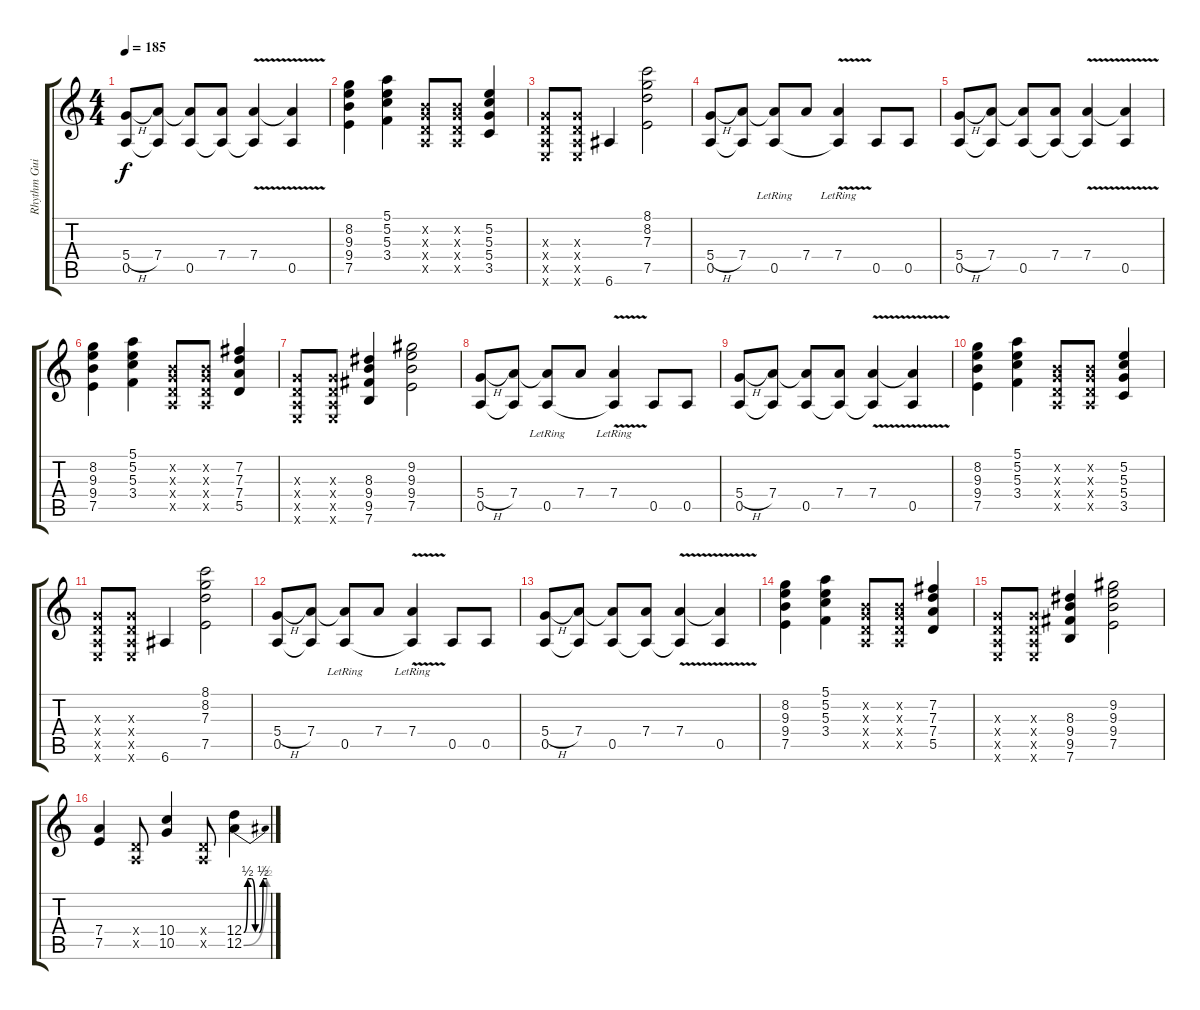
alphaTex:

\track ("Rhythm Guitar 2" "Rhythm Gui") {instrument distortionguitar}
\staff {score tabs}
\tuning (E4 B3 G3 D3 A2 E2) {hide}
\ts (4 4)
\tempo 185
\clef g2
\ks c
(5.4{h} 0.5).8{dy f} (7.4 0.5{t}).8 (7.4{t} 0.5).8 (7.4 0.5{t}).8 (7.4{v} 0.5{t}).4 (7.4{t} 0.5).4 |
(8.2 9.3 9.4 7.5).4 (5.1 5.2 5.3 3.4).4 (0.2{x} 0.3{x} 0.4{x} 0.5{x}).8 (0.2{x} 0.3{x} 0.4{x} 0.5{x}).8 (5.2 5.3 5.4 3.5).4 |
(0.3{x} 0.4{x} 0.5{x} 0.6{x}).8 (0.3{x} 0.4{x} 0.5{x} 0.6{x}).8 6.6.4 (8.1 8.2 7.3 7.5).2 |
(5.4{h} 0.5).8 (7.4 0.5{t}).8 (7.4{t} 0.5{lr}).8 7.4.8 (7.4{v lr} 0.5{t}).4 0.5.8 0.5.8 |
(5.4{h} 0.5).8 (7.4 0.5{t}).8 (7.4{t} 0.5).8 (7.4 0.5{t}).8 (7.4{v} 0.5{t}).4 (7.4{t} 0.5).4 |
(8.2 9.3 9.4 7.5).4 (5.1 5.2 5.3 3.4).4 (0.2{x} 0.3{x} 0.4{x} 0.5{x}).8 (0.2{x} 0.3{x} 0.4{x} 0.5{x}).8 (7.2 7.3 7.4 5.5).4 |
(0.3{x} 0.4{x} 0.5{x} 0.6{x}).8 (0.3{x} 0.4{x} 0.5{x} 0.6{x}).8 (8.3 9.4 9.5 7.6).4 (9.2 9.3 9.4 7.5).2 |
(5.4{h} 0.5).8 (7.4 0.5{t}).8 (7.4{t} 0.5{lr}).8 7.4.8 (7.4{v lr} 0.5{t}).4 0.5.8 0.5.8 |
(5.4{h} 0.5).8 (7.4 0.5{t}).8 (7.4{t} 0.5).8 (7.4 0.5{t}).8 (7.4{v} 0.5{t}).4 (7.4{t} 0.5).4 |
(8.2 9.3 9.4 7.5).4 (5.1 5.2 5.3 3.4).4 (0.2{x} 0.3{x} 0.4{x} 0.5{x}).8 (0.2{x} 0.3{x} 0.4{x} 0.5{x}).8 (5.2 5.3 5.4 3.5).4 |
(0.3{x} 0.4{x} 0.5{x} 0.6{x}).8 (0.3{x} 0.4{x} 0.5{x} 0.6{x}).8 6.6.4 (8.1 8.2 7.3 7.5).2 |
(5.4{h} 0.5).8 (7.4 0.5{t}).8 (7.4{t} 0.5{lr}).8 7.4.8 (7.4{v lr} 0.5{t}).4 0.5.8 0.5.8 |
(5.4{h} 0.5).8 (7.4 0.5{t}).8 (7.4{t} 0.5).8 (7.4 0.5{t}).8 (7.4{v} 0.5{t}).4 (7.4{t} 0.5).4 |
(8.2 9.3 9.4 7.5).4 (5.1 5.2 5.3 3.4).4 (0.2{x} 0.3{x} 0.4{x} 0.5{x}).8 (0.2{x} 0.3{x} 0.4{x} 0.5{x}).8 (7.2 7.3 7.4 5.5).4 |
(0.3{x} 0.4{x} 0.5{x} 0.6{x}).8 (0.3{x} 0.4{x} 0.5{x} 0.6{x}).8 (8.3 9.4 9.5 7.6).4 (9.2 9.3 9.4 7.5).2 |
(7.4 7.5).4 (0.4{x} 0.5{x}).8 (10.4 10.5).4 (0.4{x} 0.5{x}).8 (12.4{be (custom 0 0 10 2 20 2 30 0 40 0 50 2 60 2)} 12.5{be (bend 0 0 60 2)}).4
